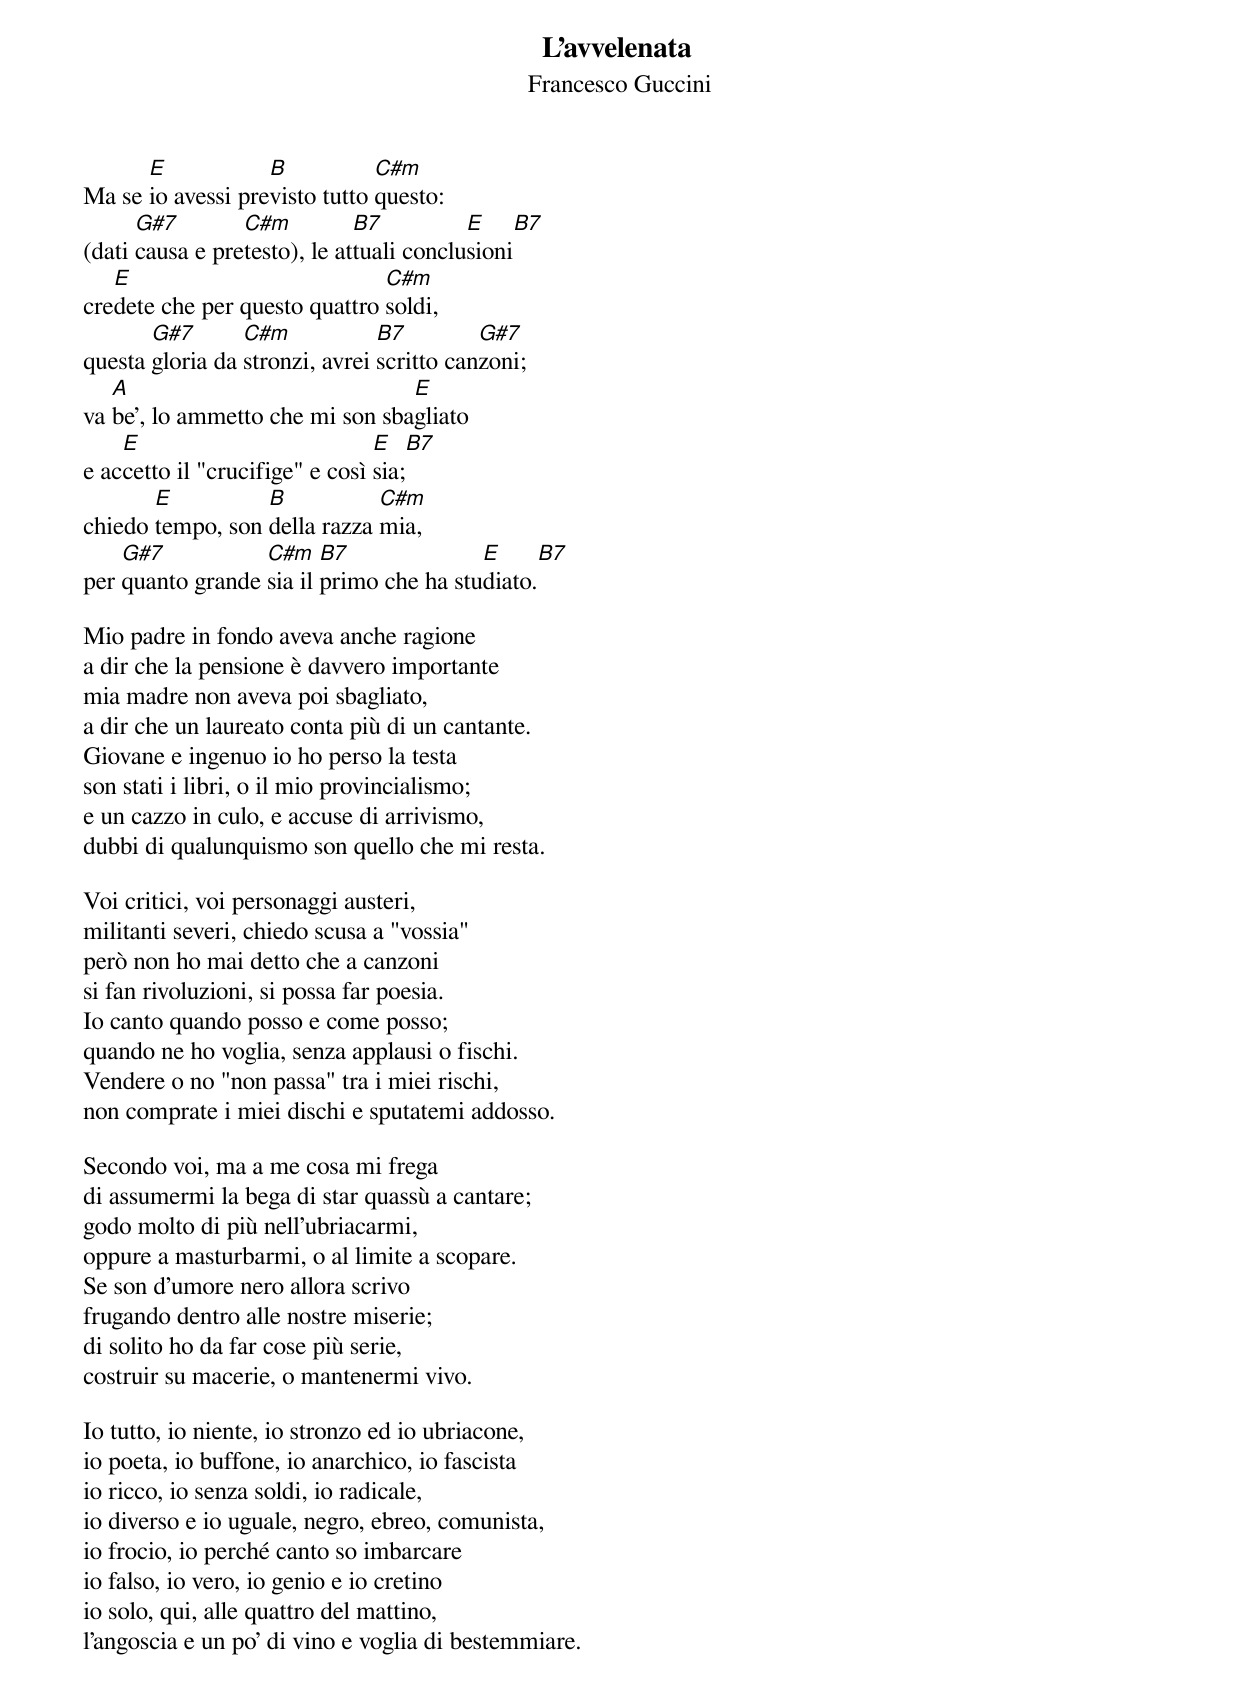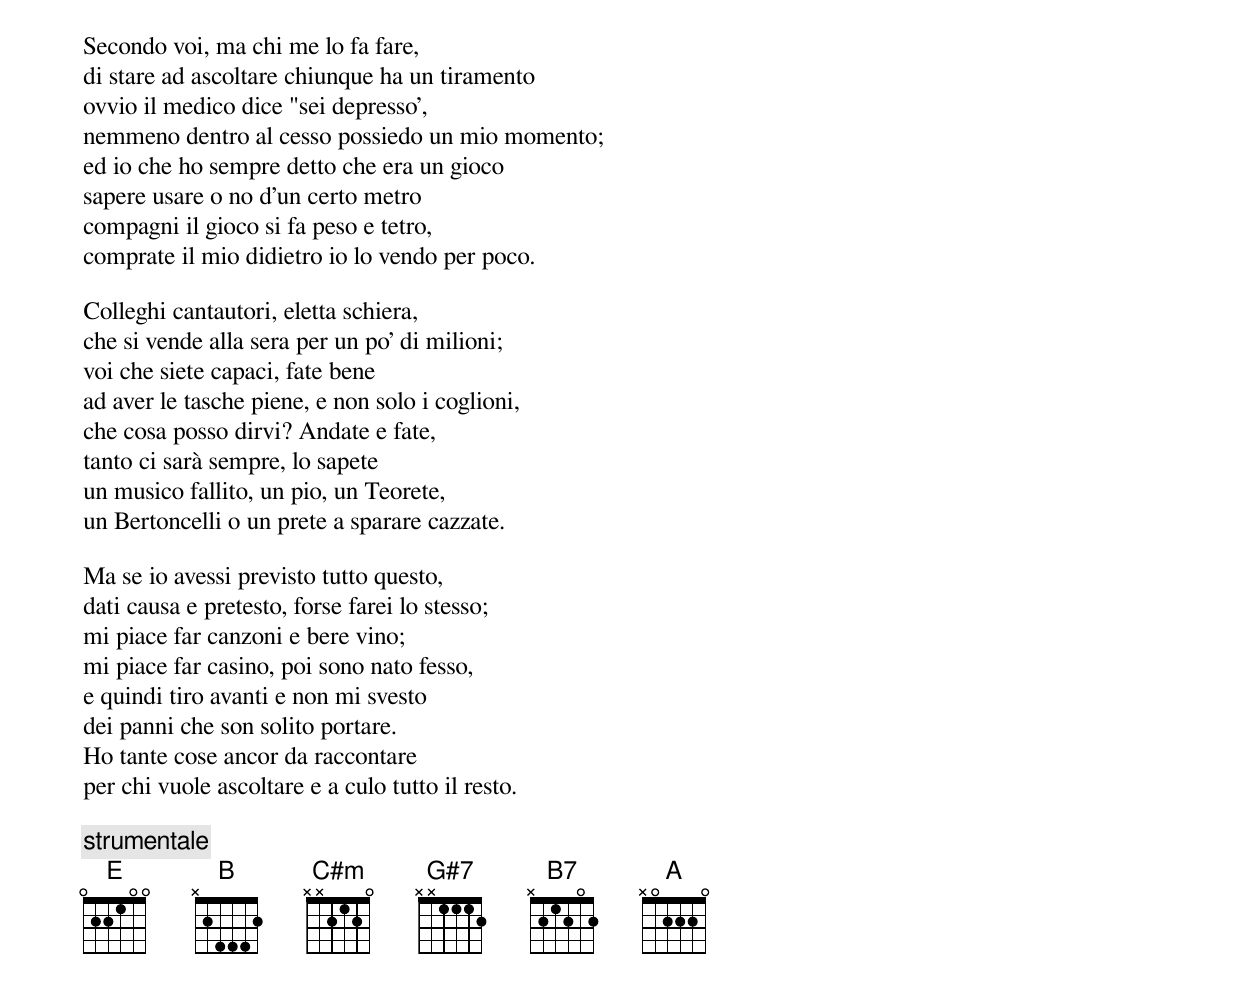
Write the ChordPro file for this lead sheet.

{title: L'avvelenata}
{subtitle: Francesco Guccini}

Ma se [E]io avessi pre[B]visto tutto [C#m]questo:
(dati [G#7]causa e pre[C#m]testo), le at[B7]tuali conclu[E]sioni[B7]
cre[E]dete che per questo quattro [C#m]soldi,
questa [G#7]gloria da [C#m]stronzi, avrei [B7]scritto can[G#7]zoni;
va [A]be', lo ammetto che mi son sba[E]gliato
e ac[E]cetto il "crucifige" e così [E]sia;[B7]
chiedo [E]tempo, son [B]della razza [C#m]mia,
per [G#7]quanto grande [C#m]sia il [B7]primo che ha stu[E]diato.[B7]

Mio padre in fondo aveva anche ragione
a dir che la pensione è davvero importante
mia madre non aveva poi sbagliato,
a dir che un laureato conta più di un cantante.
Giovane e ingenuo io ho perso la testa
son stati i libri, o il mio provincialismo;
e un cazzo in culo, e accuse di arrivismo,
dubbi di qualunquismo son quello che mi resta.

Voi critici, voi personaggi austeri,
militanti severi, chiedo scusa a "vossia"
però non ho mai detto che a canzoni
si fan rivoluzioni, si possa far poesia.
Io canto quando posso e come posso;
quando ne ho voglia, senza applausi o fischi.
Vendere o no "non passa" tra i miei rischi,
non comprate i miei dischi e sputatemi addosso.

Secondo voi, ma a me cosa mi frega
di assumermi la bega di star quassù a cantare;
godo molto di più nell'ubriacarmi,
oppure a masturbarmi, o al limite a scopare.
Se son d'umore nero allora scrivo
frugando dentro alle nostre miserie;
di solito ho da far cose più serie,
costruir su macerie, o mantenermi vivo.

Io tutto, io niente, io stronzo ed io ubriacone,
io poeta, io buffone, io anarchico, io fascista
io ricco, io senza soldi, io radicale,
io diverso e io uguale, negro, ebreo, comunista,
io frocio, io perché canto so imbarcare
io falso, io vero, io genio e io cretino
io solo, qui, alle quattro del mattino,
l'angoscia e un po' di vino e voglia di bestemmiare.

Secondo voi, ma chi me lo fa fare,
di stare ad ascoltare chiunque ha un tiramento
ovvio il medico dice "sei depresso',
nemmeno dentro al cesso possiedo un mio momento;
ed io che ho sempre detto che era un gioco
sapere usare o no d'un certo metro
compagni il gioco si fa peso e tetro,
comprate il mio didietro io lo vendo per poco.

Colleghi cantautori, eletta schiera,
che si vende alla sera per un po' di milioni;
voi che siete capaci, fate bene
ad aver le tasche piene, e non solo i coglioni,
che cosa posso dirvi? Andate e fate,
tanto ci sarà sempre, lo sapete
un musico fallito, un pio, un Teorete,
un Bertoncelli o un prete a sparare cazzate.

Ma se io avessi previsto tutto questo,
dati causa e pretesto, forse farei lo stesso;
mi piace far canzoni e bere vino;
mi piace far casino, poi sono nato fesso,
e quindi tiro avanti e non mi svesto
dei panni che son solito portare.
Ho tante cose ancor da raccontare
per chi vuole ascoltare e a culo tutto il resto.

{c: strumentale}
